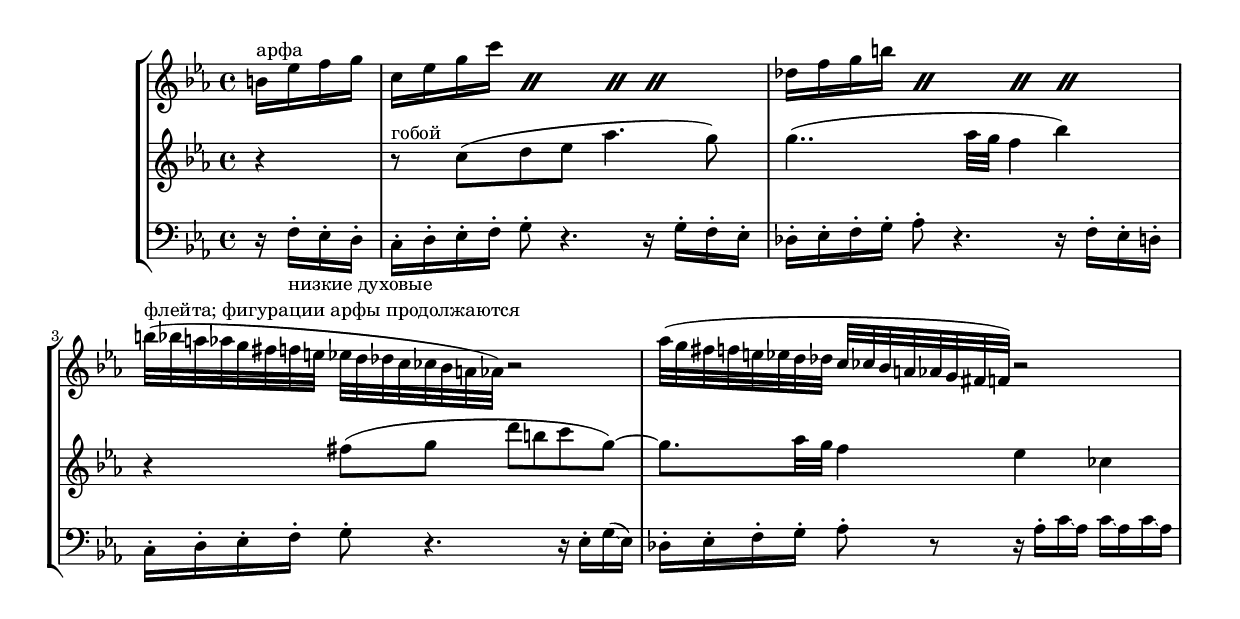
%-------------------------HEADER {{{
\version "2.18.2"
\header {
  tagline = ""  % removed
% title = "Main Title"
% subtitle = "музыка из кинофильма «Вечное сияние чистого разума» (2004)"
% composer = "Jon Brion"
}
% \include "lilypond-book-preamble.ly"
%-------------------------}}}

global = {
\key c \minor
  \time 4/4
}

#(set-global-staff-size 17)
\paper {
  % between-system-space = 10\mm % does nothing?
  % between-system-padding = #1 % does nothing?
        %system-count = #4
  % ragged-bottom = ##t
  % ragged-last-bottom = ##t
  % bottom-margin=0\mm
  % top-margin=0\mm
  % paper-height=310\mm
}

arpaC = \relative c'' { \repeat percent 4 { c16 es g c } }
arpaDes = \relative c'' { \repeat percent 4 { des16 f g b } }

%%-------------------------I часть {{{
%\parallelMusic #'(
%voiceA 
%voiceB 
%)
%
%{
%  	%--------------------bar1 
%	\time 4/4
%	\arpaC |
%	r1 |
%	%--------------------bar2  
%
%	\arpaC |
%	r1 |
%	%--------------------bar3 
%
%	\arpaC |
%	c16( g8.) c16( g8.) c16( g8.) c16( g8.) |
%	%--------------------bar4 
%
%	\arpaDes |
%	des'16( as8.) des16( as8.) des16( as8.) des16( as8.)|
%	%--------------------bar5 
%
%	\arpaC |
%	c16( g8.) c16( g8.) c16( g8.) c16( g8.) |
%	%--------------------bar6 
%
%	\arpaDes |
%	des'16( as8.) des16( as8.) des16( as8.) des,16.( es32 f g as a |
%	%--------------------bar7 
%
%	\repeat percent 4 { bes16 es g bes  } |
%	bes2.( c4 |
%	%--------------------bar8 
%
%	\repeat percent 4 { c,16 es f a } |
%	a2) f4( g |
%	%--------------------bar9 
%
%	\repeat percent 4 { des,16 es f as } |
%	as4..-- g32 f es4 f) |
%}
%-------------------------}}} 
%------------------------- II часть {{{
\parallelMusic #'(
voiceAa
voiceBb
voiceCc
)

{
	%--------------------bar10 

	\partial 4
	b16^"арфа" es f g  |
	r4 |
	\clef "bass" r16 f-._"низкие духовые" es-. d-. |
	%--------------------bar11 

	\arpaC |
	r8^"гобой" c( d es as4. g8) |
	c16-. d-. es-. f-. g8-. r4. r16 g-. f-. es-. | 
	%--------------------bar12 

	\arpaDes |
	g4..( as32 g f4 bes) |
	des16-. es-. f-. g-. as8-. r4. r16 f-. es-. d-. |
	%--------------------bar13 

	b32(^"флейта; фигурации арфы продолжаются" bes a as g fis f e  es32 d des c ces bes a as) r2 |
	r4 fis8( g d' b c g~) |
	c16-. d-. es-. f-. g8-. r4. r16 es-. g(\glissando es) | 
	%--------------------bar14 

	as'32( g fis f e es d des  c32 ces bes a as g fis f) r2 |
	g8.( as32 g f4 es ces |
	des16-. es-. f-. g-. as8-. r8 r16 as-. c\glissando as c\glissando as c\glissando as |
	%--------------------bar15 
%
%	bes2.)( c8. b32 bes |
%	%--------------------bar16 
%
%	a2) f4 g |
%	%--------------------bar17 
%
%	as2 es4 f |
}

%-------------------------}}}
%-------------------------CONTEXT {{{
\layout { 
% ragged-right = ##f 
\context {
\RemoveEmptyStaffContext
}
%    \Score
%    defaultBarType = ""
}
%-------------------------}}} 
%-------------------------STAVES {{{
\new StaffGroup <<
\new Staff
<<
  \global
 \relative c'' {  \voiceAa }
 >>
\new Staff
<<
  \global
 \relative c'' {  \voiceBb }
 >>
\new Staff
<<
  \global
 \relative c { \voiceCc }
 >>
 >>
%-------------------------}}}
